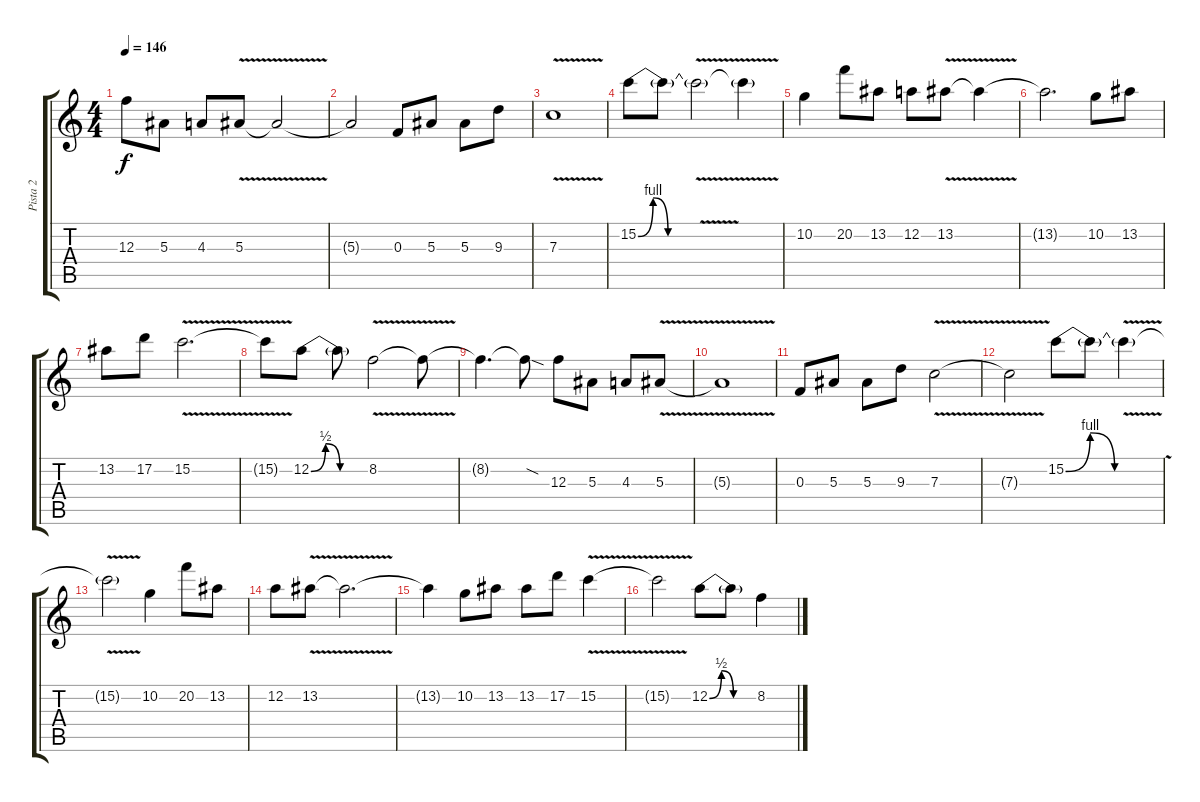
\track ("Pista 2" "Pista 2") {instrument distortionguitar}
\staff {score tabs}
\tuning (D4 A3 F3 C3 G2 D2) {hide}
\ts (4 4)
\tempo 146
\clef g2
\ks c
12.3.8{dy f} 5.3.8 4.3.8 5.3{v}.8 5.3{t}.2 |
5.3{t}.2 0.3.8 5.3.8 5.3.8 9.3.8 |
7.3{v}.1 |
15.2{be (custom 0 0 15 4 30 0 60 0)}.8 15.2{t}.8 15.2{v t}.2 15.2{t}.4 |
10.2.4 20.2.8 13.2.8 12.2.8 13.2{v}.8 13.2{t}.4 |
13.2{t}.2{d} 10.2.8 13.2.8 |
13.2.8 17.2.8 15.2{v}.2{d} |
15.2{t}.8 12.2{be (custom 0 0 15 2 30 0 60 0)}.8 12.2{t}.8 8.2{v}.2 8.2{t}.8 |
8.2{t}.4{d} 8.2{sod t}.8 12.3.8 5.3.8 4.3.8 5.3{v}.8 |
5.3{t}.1 |
0.3.8 5.3.8 5.3.8 9.3.8 7.3{v}.2 |
7.3{t}.2 15.2{be (custom 0 0 15 4 30 0 60 0)}.8 15.2{t}.8 15.2{v t}.4 |
15.2{v t}.2 10.2.4 20.2.8 13.2.8 |
12.2.8 13.2{v}.8 13.2{t}.2{d} |
13.2{t}.4 10.2.8 13.2.8 13.2.8 17.2.8 15.2{v}.4 |
15.2{t}.2 12.2{be (custom 0 0 15 2 30 0 60 0)}.8 12.2{t}.8 8.2.4
